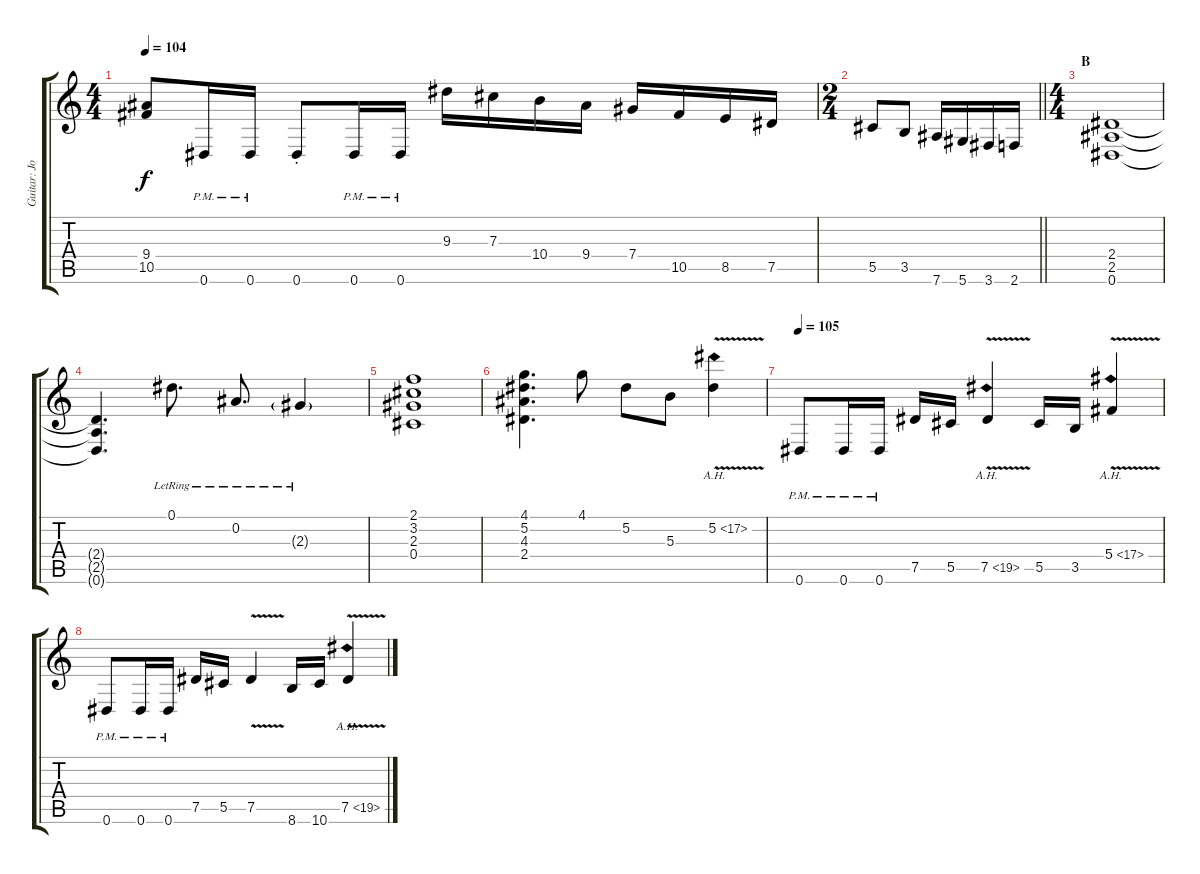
\track ("Guitar: Jon" "Guitar: Jo") {instrument distortionguitar}
\staff {score tabs}
\tuning (Eb4 Bb3 Gb3 Db3 Ab2 Eb2) {hide}
\ts (4 4)
\tempo 104
\clef g2
\ks c
(9.4 10.5).8{dy f} 0.6{pm}.16 0.6{pm}.16 0.6{st}.8 0.6{pm}.16 0.6{pm}.16 9.3.16 7.3.16 10.4.16 9.4.16 7.4.16 10.5.16 8.5.16 7.5.16 |
\ts (2 4)
\barLineRight lightlight
5.5.8 3.5.8 7.6.16 5.6.16 3.6.16 2.6.16 |
\ts (4 4)
\section ("" "B")
(2.4 2.5 0.6).1 |
(2.4{t} 2.5{t} 0.6{t}).4{d} 0.1{lr}.8{d} 0.2{lr}.8{d} 2.3{g lr}.4 |
(2.1 3.2 2.3 0.4).1 |
(4.1 5.2 4.3 2.4).4{d} 4.1.8 5.2.8 5.3.8 5.2{ah 12 v}.4 |
\tempo 105
0.6{pm}.8 0.6{pm}.16 0.6{pm}.16 7.5.16 5.5.16 7.5{ah 12 v}.4 5.5.16 3.5.16 5.4{ah 12 v}.4 |
0.6{pm}.8 0.6{pm}.16 0.6{pm}.16 7.5.16 5.5.16 7.5{v}.4 8.6.16 10.6.16 7.5{ah 12 v}.4
